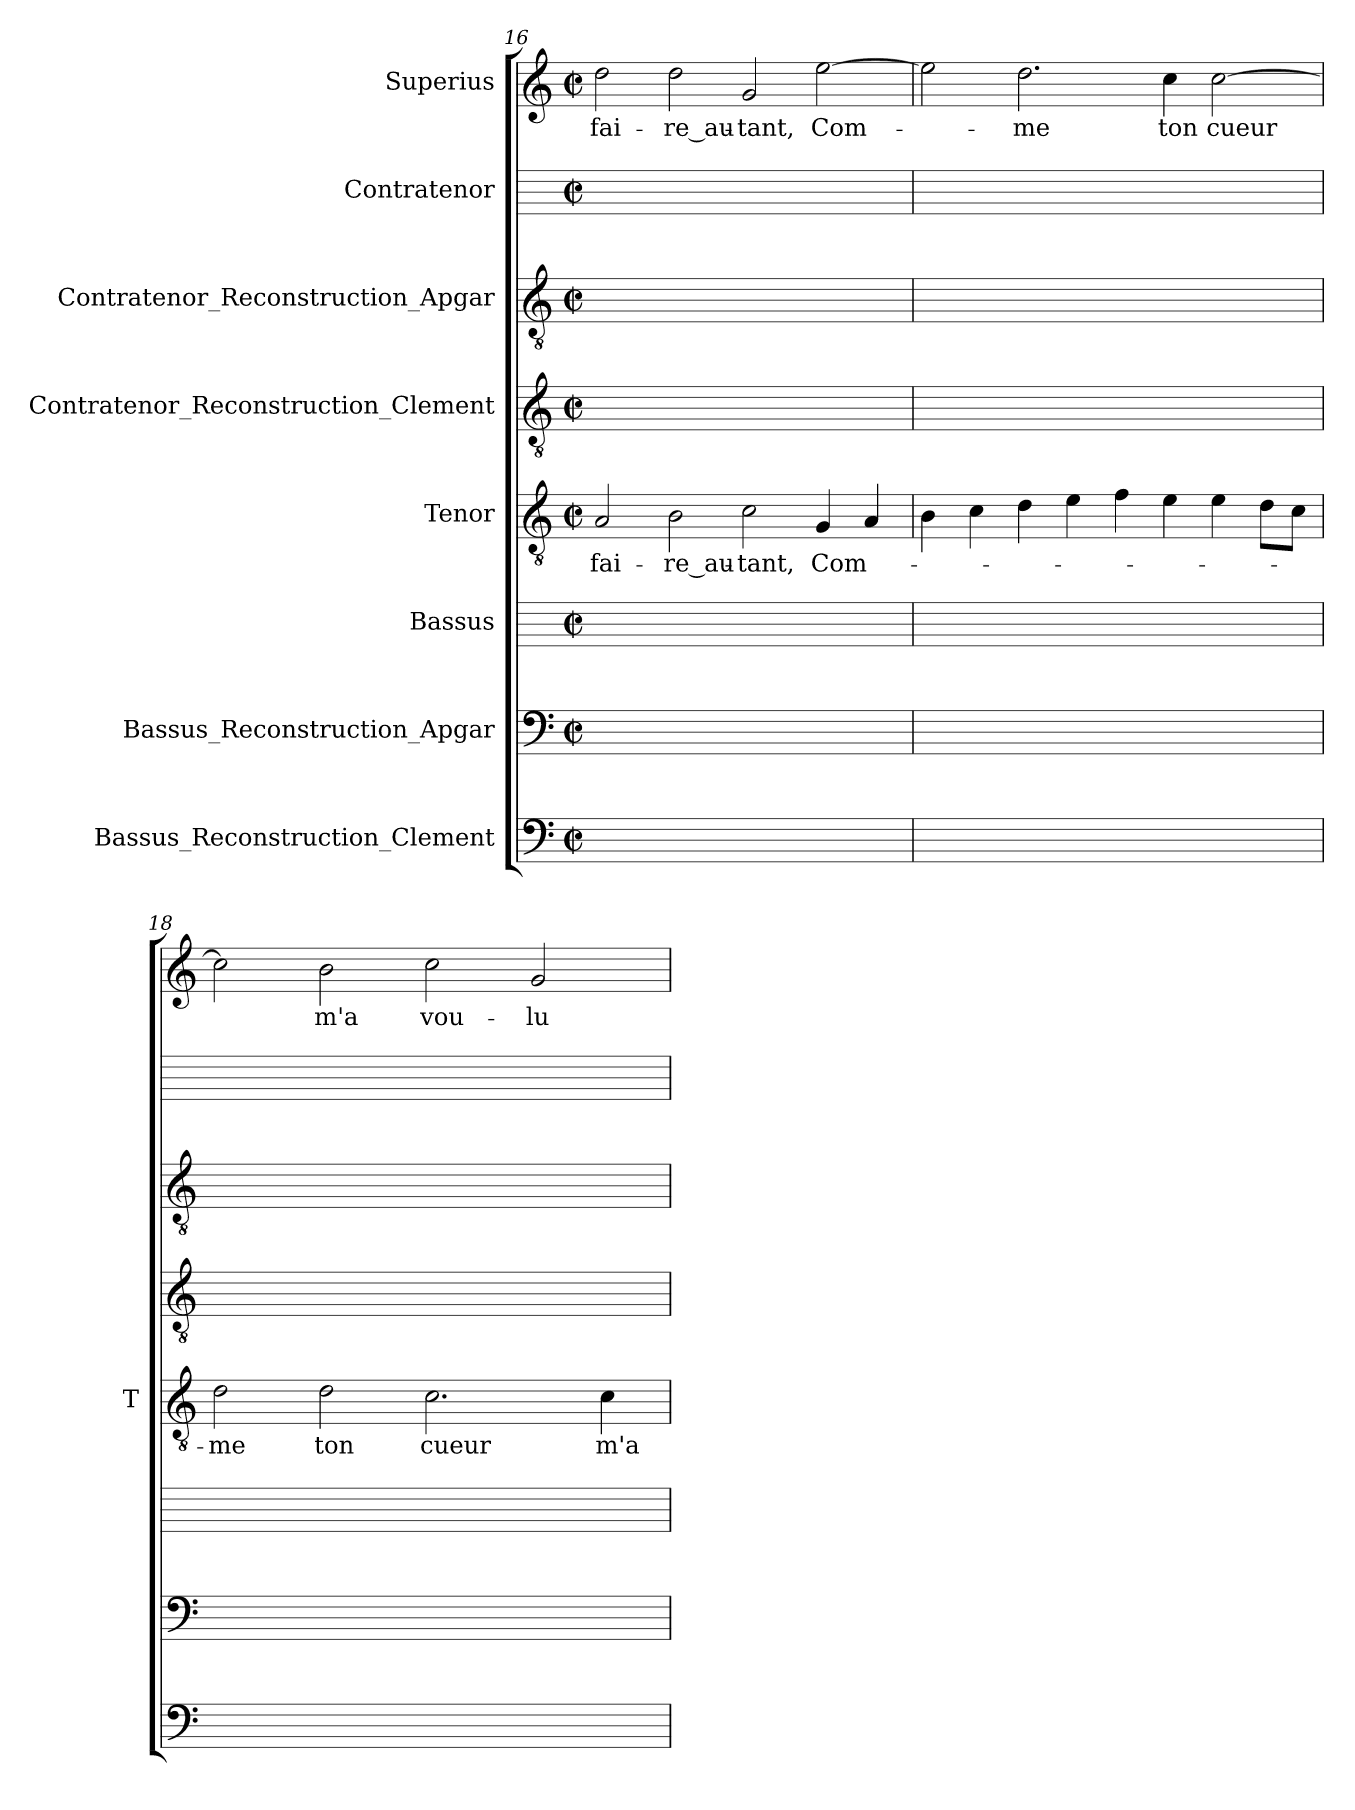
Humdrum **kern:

**kern	**kern	**kern	**kern	**text	**kern	**kern	**kern	**kern	**text
*part8	*part7	*part6	*part5	*part5	*part4	*part3	*part2	*part1	*part1
*staff8	*staff7	*staff6	*staff5	*staff5	*staff4	*staff3	*staff2	*staff1	*staff1
*I"Bassus_Reconstruction_Clement	*I"Bassus_Reconstruction_Apgar	*I"Bassus	*I"Tenor	*	*I"Contratenor_Reconstruction_Clement	*I"Contratenor_Reconstruction_Apgar	*I"Contratenor	*I"Superius	*
*	*	*	*I'T	*	*	*	*	*	*
*clefF4	*clefF4	*	*clefGv2	*	*clefGv2	*clefGv2	*	*clefG2	*
*k[]	*k[]	*	*k[]	*	*k[]	*k[]	*	*k[]	*
*C:	*C:	*	*C:	*	*C:	*C:	*	*C:	*
*M2/2	*M2/2	*M2/2	*M2/2	*	*M2/2	*M2/2	*M2/2	*M2/2	*
*met(c|)	*met(c|)	*met(c|)	*met(c|)	*	*met(c|)	*met(c|)	*met(c|)	*met(c|)	*
=16	=16	=16	=16	=16	=16	=16	=16	=16	=16
0ryy	0ryy	0ryy	2A	fai-	0ryy	0ryy	0ryy	2dd	fai-
.	.	.	2B	re_au-	.	.	.	2dd	re_au-
.	.	.	2c	-tant,	.	.	.	2g	-tant,
.	.	.	4G	Com-	.	.	.	[2ee	Com-
.	.	.	4A	.	.	.	.	.	.
!!LO:PB:g=z
=17	=17	=17	=17	=17	=17	=17	=17	=17	=17
0ryy	0ryy	0ryy	4B	.	0ryy	0ryy	0ryy	2ee]	.
.	.	.	4c	.	.	.	.	.	.
.	.	.	4d	.	.	.	.	2.dd	-me
.	.	.	4e	.	.	.	.	.	.
.	.	.	4f	.	.	.	.	.	.
.	.	.	4e	.	.	.	.	4cc	-ton
.	.	.	4e	.	.	.	.	[2cc	-cueur
.	.	.	8dL	.	.	.	.	.	.
.	.	.	8cJ	.	.	.	.	.	.
=18	=18	=18	=18	=18	=18	=18	=18	=18	=18
0ryy	0ryy	0ryy	2d	-me	0ryy	0ryy	0ryy	2cc]	.
.	.	.	2d	-ton	.	.	.	2b	-m'a
.	.	.	2.c	-cueur	.	.	.	2cc	vou-
.	.	.	.	.	.	.	.	2g	-lu
.	.	.	4c	-m'a	.	.	.	.	.
=	=	=	=	=	=	=	=	=	=
*-	*-	*-	*-	*-	*-	*-	*-	*-	*-
